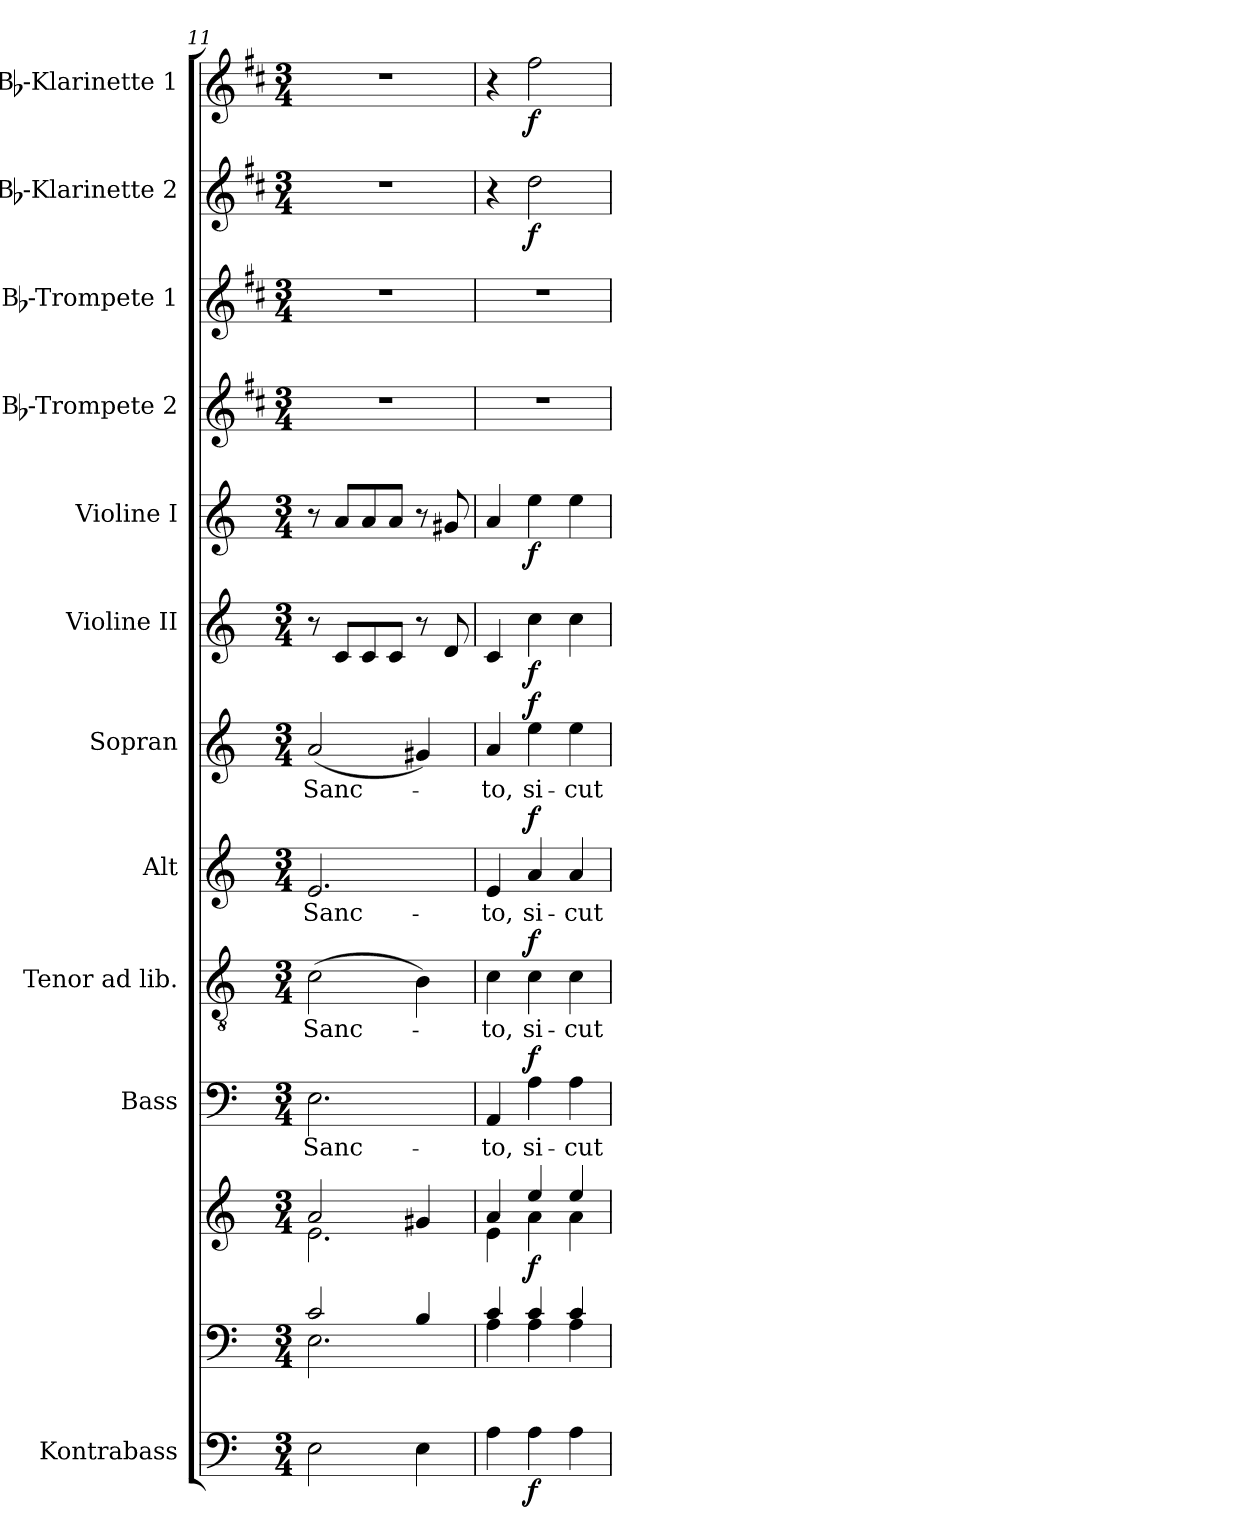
**kern	**dynam	**kern	**kern	**dynam	**kern	**text	**dynam	**kern	**text	**dynam	**kern	**text	**dynam	**kern	**text	**dynam	**kern	**dynam	**kern	**dynam	**kern	**kern	**kern	**dynam	**kern	**dynam
*part12	*part12	*part11	*part11	*part11	*part10	*part10	*part10	*part9	*part9	*part9	*part8	*part8	*part8	*part7	*part7	*part7	*part6	*part6	*part5	*part5	*part4	*part3	*part2	*part2	*part1	*part1
*staff13	*staff13	*staff12	*staff11	*staff11/12	*staff10	*staff10	*staff10	*staff9	*staff9	*staff9	*staff8	*staff8	*staff8	*staff7	*staff7	*staff7	*staff6	*staff6	*staff5	*staff5	*staff4	*staff3	*staff2	*staff2	*staff1	*staff1
*I"Kontrabass	*	*	*	*	*I"Bass	*	*	*I"Tenor ad lib.	*	*	*I"Alt	*	*	*I"Sopran	*	*	*I"Violine II	*	*I"Violine I	*	*I"Bb-Trompete 2	*I"Bb-Trompete 1	*I"Bb-Klarinette 2	*	*I"Bb-Klarinette 1	*
*I'Kb.	*	*	*	*	*I'B.	*	*	*I'T.	*	*	*I'A.	*	*	*I'S.	*	*	*I'Vl. II	*	*I'Vl. I	*	*I'Bb Trp. 2	*I'Bb Trp. 1	*I'Bb Kl. 2	*	*I'Bb Kl. 1	*
*clefF4	*	*clefF4	*clefG2	*	*clefF4	*	*	*clefGv2	*	*	*clefG2	*	*	*clefG2	*	*	*clefG2	*	*clefG2	*	*clefG2	*clefG2	*clefG2	*	*clefG2	*
*ITrd7c12	*	*	*	*	*	*	*	*	*	*	*	*	*	*	*	*	*	*	*	*	*ITrd1c2	*ITrd1c2	*ITrd1c2	*	*ITrd1c2	*
*k[]	*	*k[]	*k[]	*	*k[]	*	*	*k[]	*	*	*k[]	*	*	*k[]	*	*	*k[]	*	*k[]	*	*k[]	*k[]	*k[]	*	*k[]	*
*C:	*	*C:	*C:	*	*C:	*	*	*C:	*	*	*C:	*	*	*C:	*	*	*C:	*	*C:	*	*C:	*C:	*C:	*	*C:	*
*M3/4	*	*M3/4	*M3/4	*	*M3/4	*	*	*M3/4	*	*	*M3/4	*	*	*M3/4	*	*	*M3/4	*	*M3/4	*	*M3/4	*M3/4	*M3/4	*	*M3/4	*
=11	=11	=11	=11	=11	=11	=11	=11	=11	=11	=11	=11	=11	=11	=11	=11	=11	=11	=11	=11	=11	=11	=11	=11	=11	=11	=11
*	*	*^	*^	*	*	*	*	*	*	*	*	*	*	*	*	*	*	*	*	*	*	*	*	*	*	*
!	!	!	!	!	!	!	!	!LO:LY:b	!	!	!LO:LY:b	!	!	!LO:LY:b	!	!	!LO:LY:b	!	!	!	!	!	!	!	!	!	!	!
2EE\	.	2c/	2.E\	2a/	2.e\	.	2.E\	Sanc-	.	(>2c\	Sanc-	.	2.e/	Sanc-	.	(<2a/	Sanc-	.	8r	.	8r	.	2.r	2.r	2.r	.	2.r	.
.	.	.	.	.	.	.	.	.	.	.	.	.	.	.	.	.	.	.	8c/L	.	8a/L	.	.	.	.	.	.	.
.	.	.	.	.	.	.	.	.	.	.	.	.	.	.	.	.	.	.	8c/	.	8a/	.	.	.	.	.	.	.
.	.	.	.	.	.	.	.	.	.	.	.	.	.	.	.	.	.	.	8c/J	.	8a/J	.	.	.	.	.	.	.
4EE\	.	4B/	.	4g#X/	.	.	.	.	.	4B\)	.	.	.	.	.	4g#X/)	.	.	8r	.	8r	.	.	.	.	.	.	.
.	.	.	.	.	.	.	.	.	.	.	.	.	.	.	.	.	.	.	8d/	.	8g#X/	.	.	.	.	.	.	.
=12	=12	=12	=12	=12	=12	=12	=12	=12	=12	=12	=12	=12	=12	=12	=12	=12	=12	=12	=12	=12	=12	=12	=12	=12	=12	=12	=12	=12
!	!	!	!	!	!	!	!	!LO:LY:b	!	!	!LO:LY:b	!	!	!LO:LY:b	!	!	!LO:LY:b	!	!	!	!	!	!	!	!	!	!	!
4AA\	.	4c/	4A\	4a/	4e\	.	4AA/	-to,	.	4c\	-to,	.	4e/	-to,	.	4a/	-to,	.	4c/	.	4a/	.	2.r	2.r	4r	.	4r	.
!	!LO:DY:b	!	!	!	!	!LO:DY:b	!	!LO:LY:b	!LO:DY:a	!	!LO:LY:b	!LO:DY:a	!	!LO:LY:b	!LO:DY:a	!	!LO:LY:b	!LO:DY:a	!	!LO:DY:b	!	!LO:DY:b	!	!	!	!LO:DY:b	!	!LO:DY:b
4AA\	f	4c/	4A\	4ee/	4a\	f	4A\	si-	f	4c\	si-	f	4a/	si-	f	4ee\	si-	f	4cc\	f	4ee\	f	.	.	2cc\	f	2ee\	f
!	!	!	!	!	!	!	!	!LO:LY:b	!	!	!LO:LY:b	!	!	!LO:LY:b	!	!	!LO:LY:b	!	!	!	!	!	!	!	!	!	!	!
4AA\	.	4c/	4A\	4ee/	4a\	.	4A\	-cut	.	4c\	-cut	.	4a/	-cut	.	4ee\	-cut	.	4cc\	.	4ee\	.	.	.	.	.	.	.
*	*	*v	*v	*	*	*	*	*	*	*	*	*	*	*	*	*	*	*	*	*	*	*	*	*	*	*	*	*
*	*	*	*v	*v	*	*	*	*	*	*	*	*	*	*	*	*	*	*	*	*	*	*	*	*	*	*	*
=	=	=	=	=	=	=	=	=	=	=	=	=	=	=	=	=	=	=	=	=	=	=	=	=	=	=
*-	*-	*-	*-	*-	*-	*-	*-	*-	*-	*-	*-	*-	*-	*-	*-	*-	*-	*-	*-	*-	*-	*-	*-	*-	*-	*-
